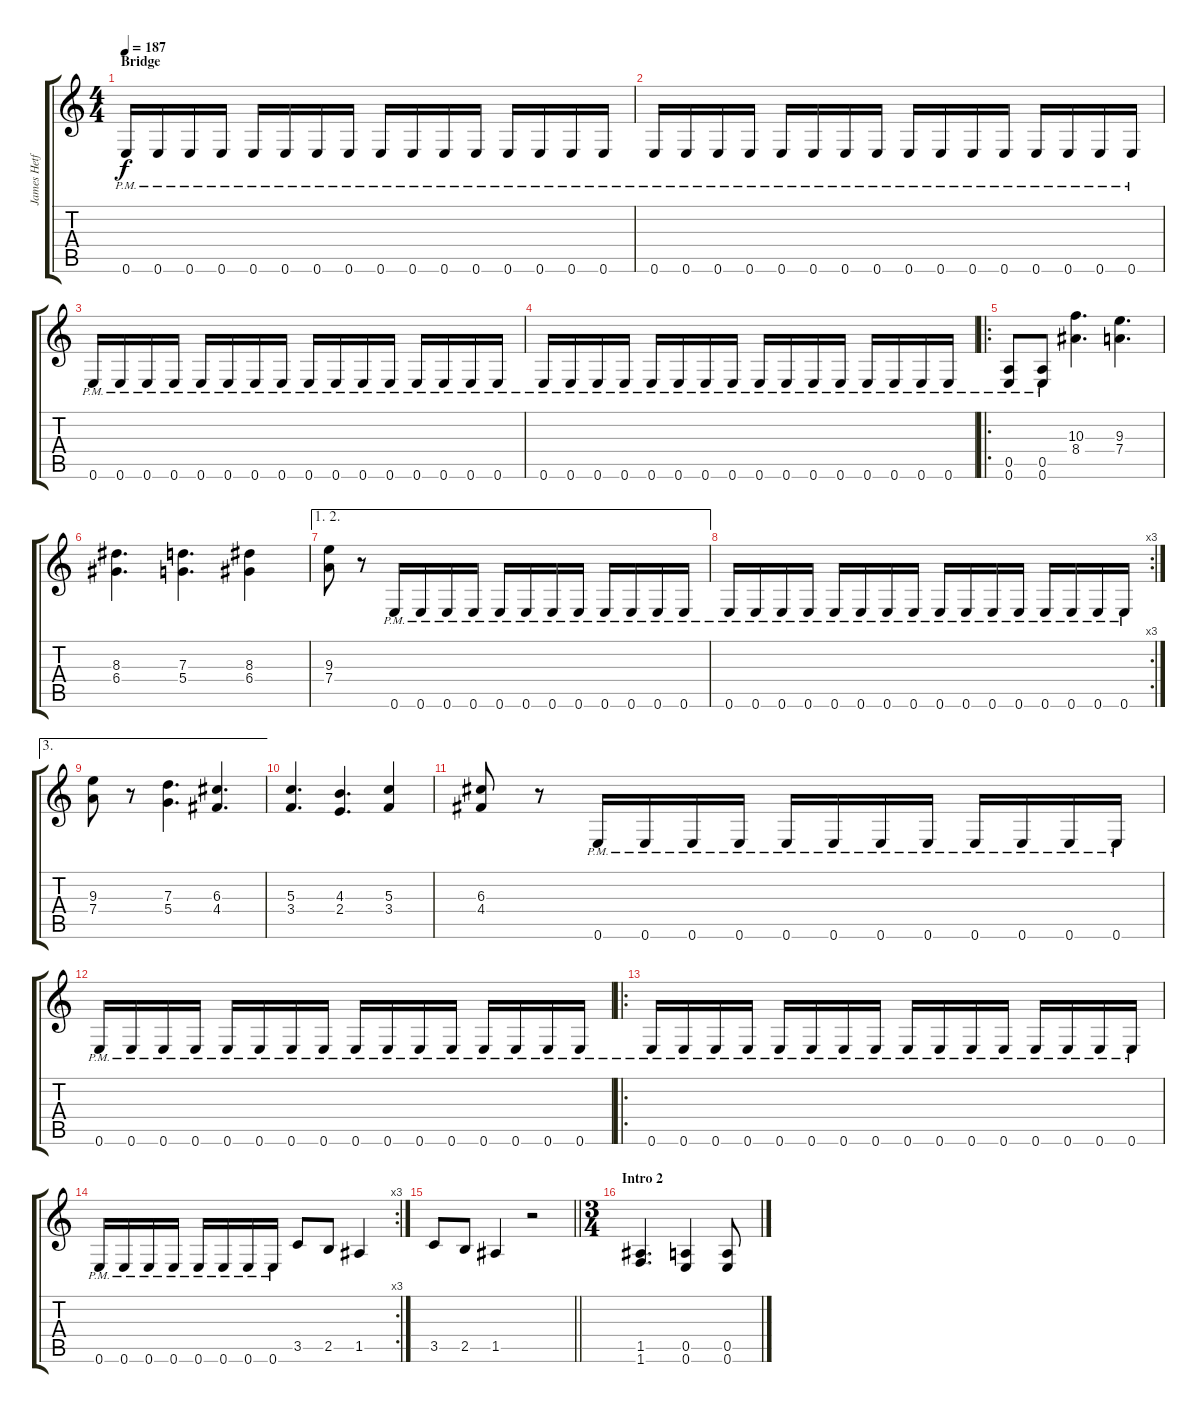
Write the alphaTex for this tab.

\track ("James Hetfield" "James Hetf") {instrument distortionguitar}
\staff {score tabs}
\tuning (E4 B3 G3 D3 A2 E2) {hide}
\ts (4 4)
\section ("" "Bridge")
\tempo 187
\clef g2
\ks c
0.6{pm}.16{dy f} 0.6{pm}.16 0.6{pm}.16 0.6{pm}.16 0.6{pm}.16 0.6{pm}.16 0.6{pm}.16 0.6{pm}.16 0.6{pm}.16 0.6{pm}.16 0.6{pm}.16 0.6{pm}.16 0.6{pm}.16 0.6{pm}.16 0.6{pm}.16 0.6{pm}.16 |
0.6{pm}.16 0.6{pm}.16 0.6{pm}.16 0.6{pm}.16 0.6{pm}.16 0.6{pm}.16 0.6{pm}.16 0.6{pm}.16 0.6{pm}.16 0.6{pm}.16 0.6{pm}.16 0.6{pm}.16 0.6{pm}.16 0.6{pm}.16 0.6{pm}.16 0.6{pm}.16 |
0.6{pm}.16 0.6{pm}.16 0.6{pm}.16 0.6{pm}.16 0.6{pm}.16 0.6{pm}.16 0.6{pm}.16 0.6{pm}.16 0.6{pm}.16 0.6{pm}.16 0.6{pm}.16 0.6{pm}.16 0.6{pm}.16 0.6{pm}.16 0.6{pm}.16 0.6{pm}.16 |
0.6{pm}.16 0.6{pm}.16 0.6{pm}.16 0.6{pm}.16 0.6{pm}.16 0.6{pm}.16 0.6{pm}.16 0.6{pm}.16 0.6{pm}.16 0.6{pm}.16 0.6{pm}.16 0.6{pm}.16 0.6{pm}.16 0.6{pm}.16 0.6{pm}.16 0.6{pm}.16 |
\ro
(0.5{pm} 0.6{pm}).8 (0.5{pm} 0.6{pm}).8 (10.3 8.4).4{d} (9.3 7.4).4{d} |
(8.3 6.4).4{d} (7.3 5.4).4{d} (8.3 6.4).4 |
\ae (1 2)
(9.3 7.4).8 r.8 0.6{pm}.16 0.6{pm}.16 0.6{pm}.16 0.6{pm}.16 0.6{pm}.16 0.6{pm}.16 0.6{pm}.16 0.6{pm}.16 0.6{pm}.16 0.6{pm}.16 0.6{pm}.16 0.6{pm}.16 |
\rc 3
0.6{pm}.16 0.6{pm}.16 0.6{pm}.16 0.6{pm}.16 0.6{pm}.16 0.6{pm}.16 0.6{pm}.16 0.6{pm}.16 0.6{pm}.16 0.6{pm}.16 0.6{pm}.16 0.6{pm}.16 0.6{pm}.16 0.6{pm}.16 0.6{pm}.16 0.6{pm}.16 |
\ae 3
(9.3 7.4).8 r.8 (7.3 5.4).4{d} (6.3 4.4).4{d} |
(5.3 3.4).4{d} (4.3 2.4).4{d} (5.3 3.4).4 |
(6.3 4.4).8 r.8 0.6{pm}.16 0.6{pm}.16 0.6{pm}.16 0.6{pm}.16 0.6{pm}.16 0.6{pm}.16 0.6{pm}.16 0.6{pm}.16 0.6{pm}.16 0.6{pm}.16 0.6{pm}.16 0.6{pm}.16 |
0.6{pm}.16 0.6{pm}.16 0.6{pm}.16 0.6{pm}.16 0.6{pm}.16 0.6{pm}.16 0.6{pm}.16 0.6{pm}.16 0.6{pm}.16 0.6{pm}.16 0.6{pm}.16 0.6{pm}.16 0.6{pm}.16 0.6{pm}.16 0.6{pm}.16 0.6{pm}.16 |
\ro
0.6{pm}.16 0.6{pm}.16 0.6{pm}.16 0.6{pm}.16 0.6{pm}.16 0.6{pm}.16 0.6{pm}.16 0.6{pm}.16 0.6{pm}.16 0.6{pm}.16 0.6{pm}.16 0.6{pm}.16 0.6{pm}.16 0.6{pm}.16 0.6{pm}.16 0.6{pm}.16 |
\rc 3
0.6{pm}.16 0.6{pm}.16 0.6{pm}.16 0.6{pm}.16 0.6{pm}.16 0.6{pm}.16 0.6{pm}.16 0.6{pm}.16 3.5.8 2.5.8 1.5.4 |
\barLineRight lightlight
3.5.8 2.5.8 1.5.4 r.2 |
\ts (3 4)
\section ("" "Intro 2")
(1.5 1.6).4{d} (0.5 0.6).4 (0.5{h} 0.6{h}).8
